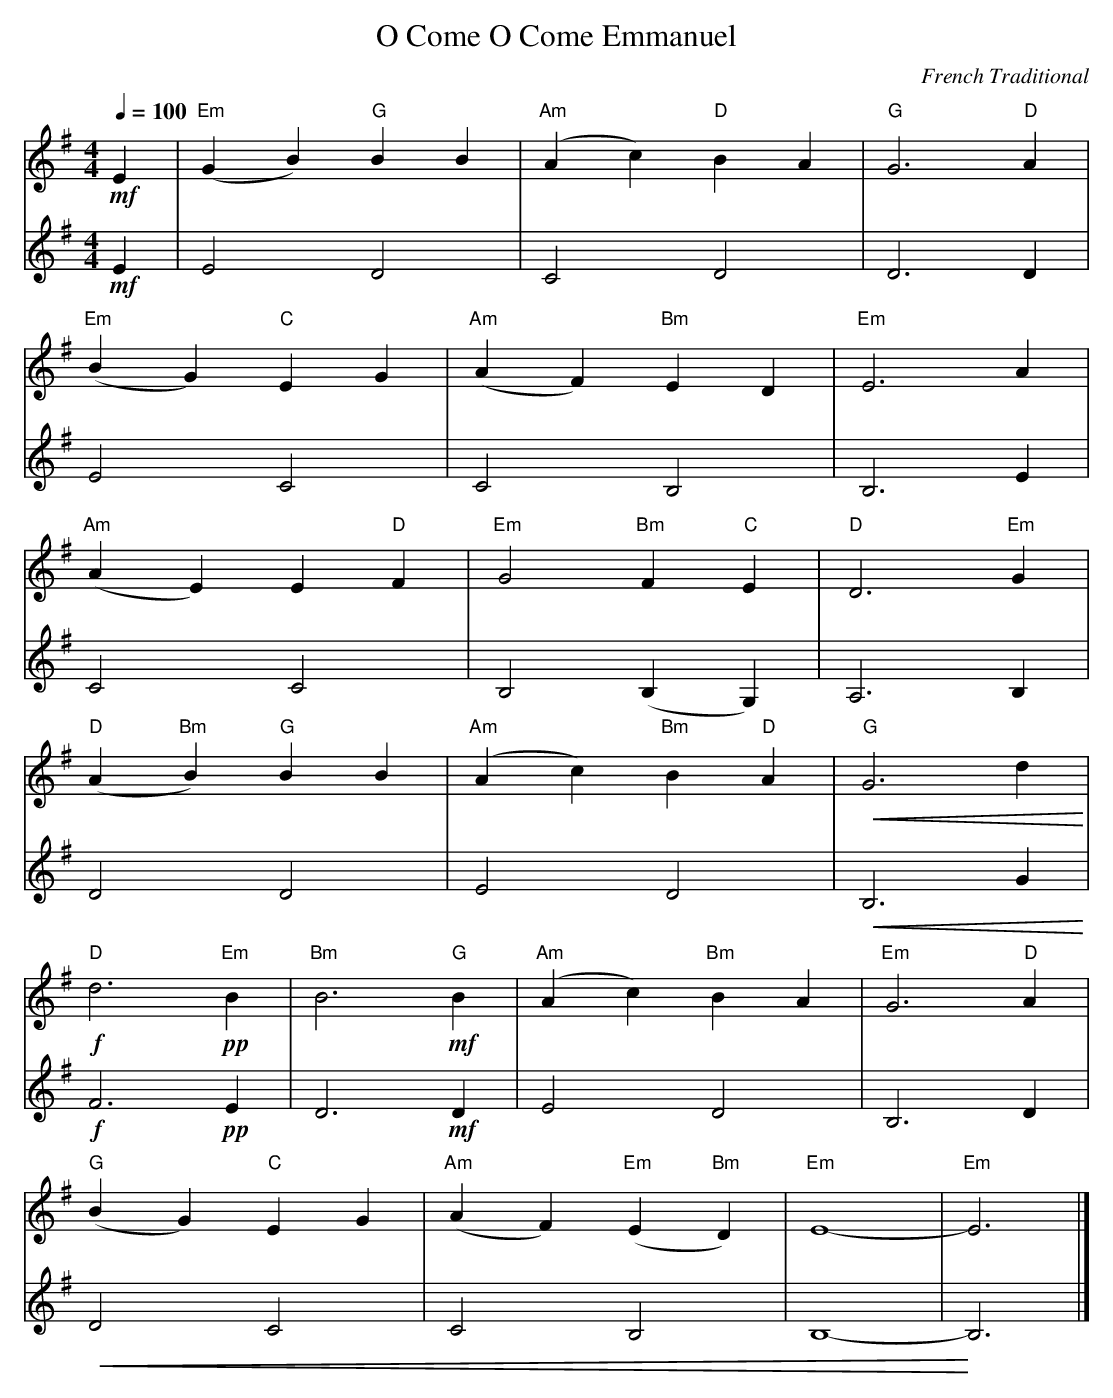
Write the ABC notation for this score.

X:1
T: O Come O Come Emmanuel
C: French Traditional
M: 4/4
Q: 1/4 = 100
L: 1/4
K: E minor treble
V:1
!mf! E | "Em" (G B) "G" B B | "Am" (A c) "D" B A  | "G" G3 "D" A |
      "Em" (B G) "C" E G | "Am" (A F) "Bm" E D | "Em" E3 A    |
      "Am" (A E) E "D" F | "Em" G2 "Bm" F "C" E| "D" D3 "Em" G |
      "D" (A "Bm" B) "G" B B | "Am" (A c) "Bm" B "D" A | !crescendo(! "G" G3 d !crescendo)! |
      !f! "D" d3 "Em" !pp! B | "Bm" B3 "G" !mf! B      | "Am" (A c) "Bm" B A | "Em" G3 "D" A |
      "G" (B G) "C" E G | "Am" (A F) "Em" (E "Bm" D) | "Em" E4 - | "Em" E3   |]
V:2
!mf! E | E2 D2 | C2 D2  | D3 D |
         E2 C2 | C2 B,2 | B,3 E |
         C2 C2 | B,2 (B, G,) | A,3 B, |
         D2 D2 | E2 D2  | !crescendo(! B,3 G !crescendo)! |
         !f! F3 !pp! E | D3 !mf! D  | E2 D2 | B,3 D |
         !crescendo(! D2 C2 | C2 B,2 | B,4 - | !crescendo)! B,3 |]
